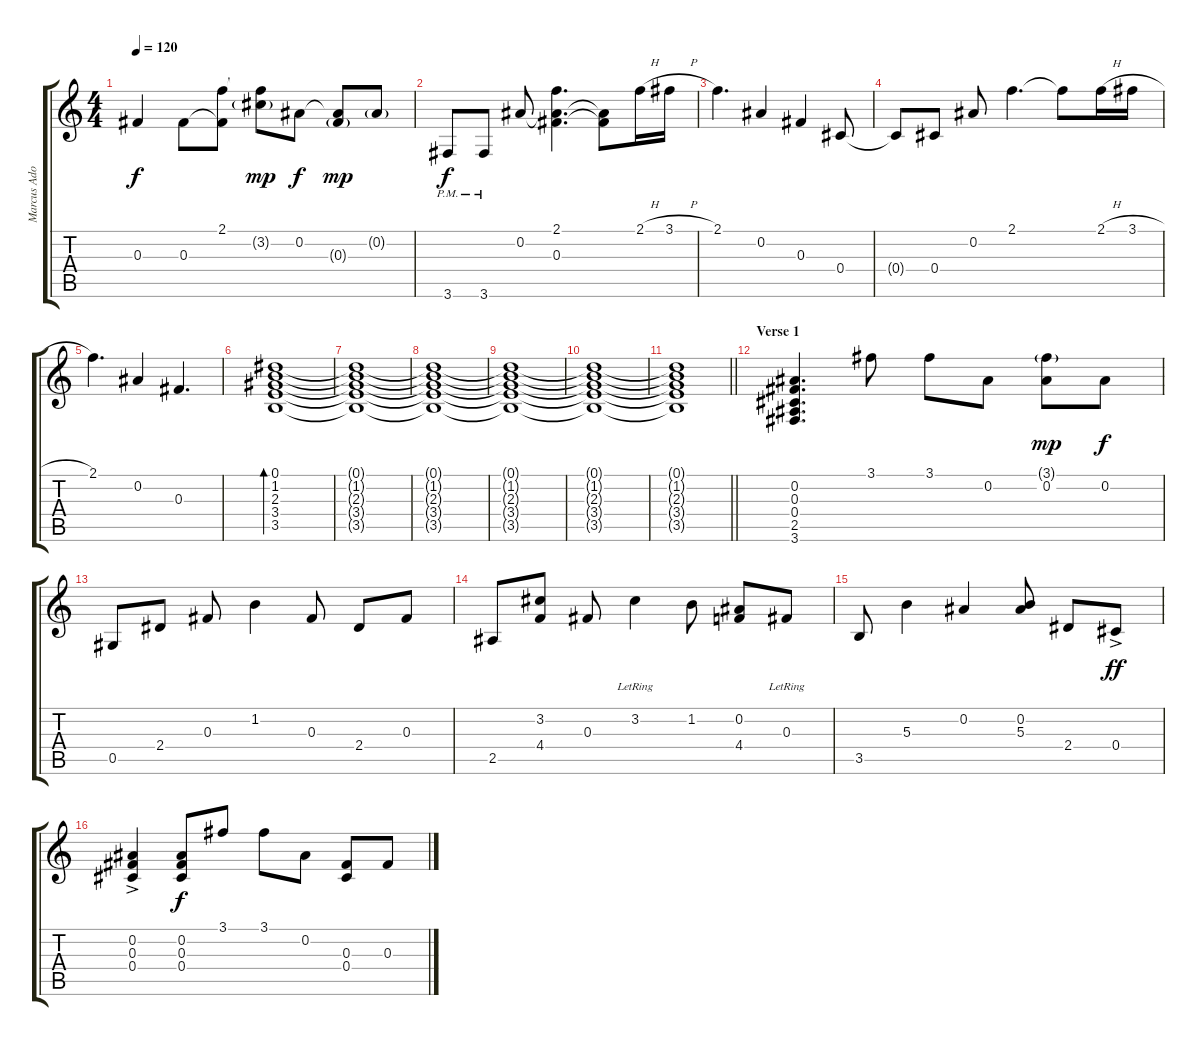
\track ("Marcus Adoro(Lead)" "Marcus Ado") {instrument electricguitarjazz}
\staff {score tabs}
\tuning (Eb4 Bb3 Gb3 Db3 Ab2 Eb2) {hide}
\ts (4 4)
\tempo 120
\clef g2
\ks c
0.3{t}.4{dy f} 0.3.8 (2.1 0.3{t}).8 (2.1{t} 3.2{g}).8{dy mp} 0.2.8{dy f} (0.2{t} 0.3{g}).8{dy mp} 0.2{g}.8 |
3.6{pm}.8{dy f} 3.6{pm}.8 0.2.8 (2.1 0.2{t} 0.3).4{d} (0.2{t} 0.3{t}).8 2.1{h}.16 3.1{h}.16 |
2.1.4{d} 0.2.4 0.3.4 0.4.8 |
0.4{t}.8 0.4.8 0.2.8 2.1.4{d} 2.1{t}.8 2.1{h}.16 3.1{h}.16 |
2.1.4{d} 0.2.4 0.3.4{d} |
(0.1 1.2 2.3 3.4 3.5).1{bd 120} |
(0.1{t} 1.2{t} 2.3{t} 3.4{t} 3.5{t}).1 |
(0.1{t} 1.2{t} 2.3{t} 3.4{t} 3.5{t}).1 |
(0.1{t} 1.2{t} 2.3{t} 3.4{t} 3.5{t}).1 |
(0.1{t} 1.2{t} 2.3{t} 3.4{t} 3.5{t}).1 |
\barLineRight lightlight
(0.1{t} 1.2{t} 2.3{t} 3.4{t} 3.5{t}).1 |
\section ("" "Verse 1")
(0.2 0.3 0.4 2.5 3.6).4{d volume 13 instrument electricguitarclean} 3.1.8 3.1.8 0.2.8 (3.1{g} 0.2).8{dy mp} 0.2.8{dy f} |
0.5.8 2.4.8 0.3.8 1.2.4 0.3.8 2.4.8 0.3.8 |
2.5.8 (3.2 4.4).8 0.3.8 3.2{lr}.4 1.2.8 (0.2 4.4).8 0.3{lr}.8 |
3.5.8 5.3.4 0.2.4 (0.2 5.3).8 2.4.8 0.4{ac}.8{dy ff} |
(0.2 0.3 0.4{ac}).4 (0.2 0.3 0.4).8{dy f} 3.1.8 3.1.8 0.2.8 (0.3 0.4).8 0.3.8
